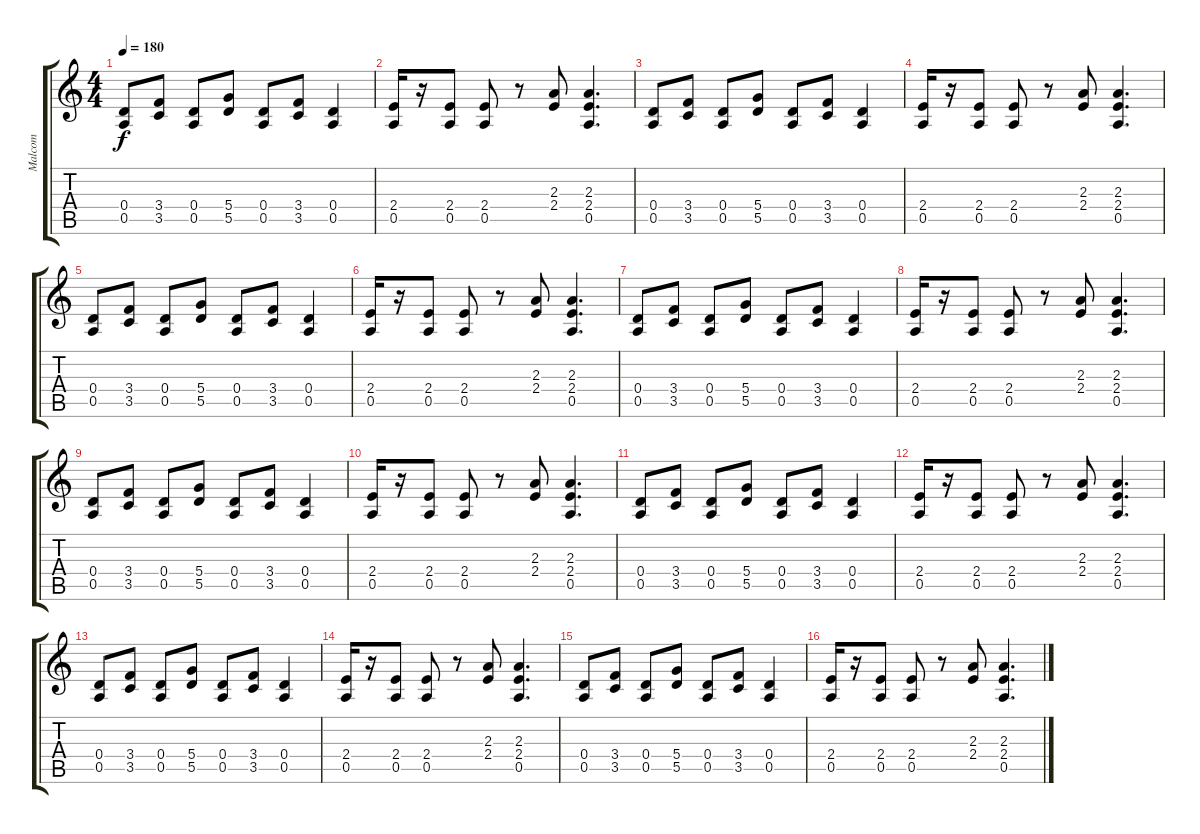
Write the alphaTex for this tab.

\track ("Malcom" "Malcom") {instrument distortionguitar}
\staff {score tabs}
\tuning (E4 B3 G3 D3 A2 E2) {hide}
\ts (4 4)
\tempo 180
\clef g2
\ks c
(0.4 0.5).8{dy f} (3.4 3.5).8 (0.4 0.5).8 (5.4 5.5).8 (0.4 0.5).8 (3.4 3.5).8 (0.4 0.5).4 |
(2.4 0.5).16 r.16 (2.4 0.5).8 (2.4 0.5).8 r.8 (2.3 2.4).8 (2.3 2.4 0.5).4{d} |
(0.4 0.5).8 (3.4 3.5).8 (0.4 0.5).8 (5.4 5.5).8 (0.4 0.5).8 (3.4 3.5).8 (0.4 0.5).4 |
(2.4 0.5).16 r.16 (2.4 0.5).8 (2.4 0.5).8 r.8 (2.3 2.4).8 (2.3 2.4 0.5).4{d} |
(0.4 0.5).8 (3.4 3.5).8 (0.4 0.5).8 (5.4 5.5).8 (0.4 0.5).8 (3.4 3.5).8 (0.4 0.5).4 |
(2.4 0.5).16 r.16 (2.4 0.5).8 (2.4 0.5).8 r.8 (2.3 2.4).8 (2.3 2.4 0.5).4{d} |
(0.4 0.5).8 (3.4 3.5).8 (0.4 0.5).8 (5.4 5.5).8 (0.4 0.5).8 (3.4 3.5).8 (0.4 0.5).4 |
(2.4 0.5).16 r.16 (2.4 0.5).8 (2.4 0.5).8 r.8 (2.3 2.4).8 (2.3 2.4 0.5).4{d} |
(0.4 0.5).8 (3.4 3.5).8 (0.4 0.5).8 (5.4 5.5).8 (0.4 0.5).8 (3.4 3.5).8 (0.4 0.5).4 |
(2.4 0.5).16 r.16 (2.4 0.5).8 (2.4 0.5).8 r.8 (2.3 2.4).8 (2.3 2.4 0.5).4{d} |
(0.4 0.5).8 (3.4 3.5).8 (0.4 0.5).8 (5.4 5.5).8 (0.4 0.5).8 (3.4 3.5).8 (0.4 0.5).4 |
(2.4 0.5).16 r.16 (2.4 0.5).8 (2.4 0.5).8 r.8 (2.3 2.4).8 (2.3 2.4 0.5).4{d} |
(0.4 0.5).8 (3.4 3.5).8 (0.4 0.5).8 (5.4 5.5).8 (0.4 0.5).8 (3.4 3.5).8 (0.4 0.5).4 |
(2.4 0.5).16 r.16 (2.4 0.5).8 (2.4 0.5).8 r.8 (2.3 2.4).8 (2.3 2.4 0.5).4{d} |
(0.4 0.5).8 (3.4 3.5).8 (0.4 0.5).8 (5.4 5.5).8 (0.4 0.5).8 (3.4 3.5).8 (0.4 0.5).4 |
(2.4 0.5).16 r.16 (2.4 0.5).8 (2.4 0.5).8 r.8 (2.3 2.4).8 (2.3 2.4 0.5).4{d}
